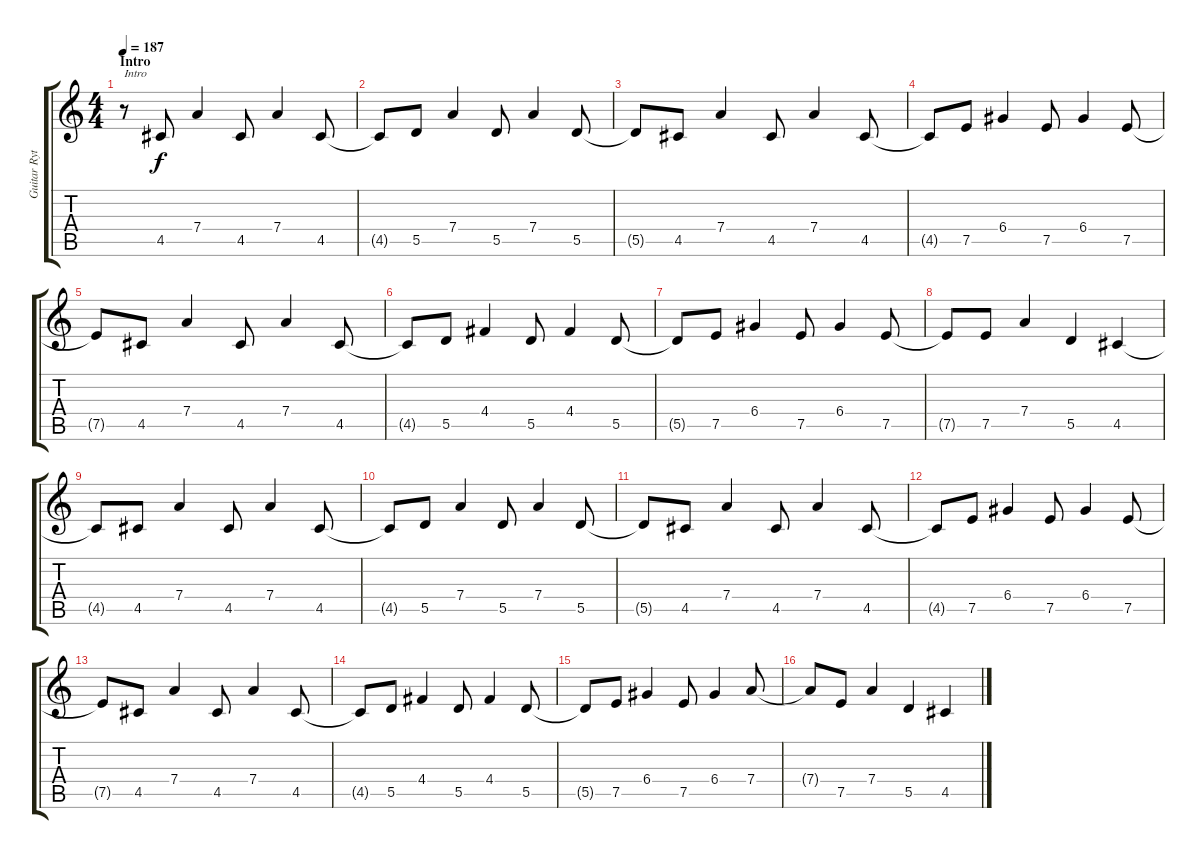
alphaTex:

\track ("Guitar Rythm" "Guitar Ryt") {instrument electricguitarjazz}
\staff {score tabs}
\tuning (E4 B3 G3 D3 A2 E2) {hide}
\ts (4 4)
\section ("" "Intro")
\tempo 187
\clef g2
\ks c
r.8{txt "Intro" dy f instrument electricguitarjazz} 4.5.8 7.4.4 4.5.8 7.4.4 4.5.8 |
4.5{t}.8 5.5.8 7.4.4 5.5.8 7.4.4 5.5.8 |
5.5{t}.8 4.5.8 7.4.4 4.5.8 7.4.4 4.5.8 |
4.5{t}.8 7.5.8 6.4.4 7.5.8 6.4.4 7.5.8 |
7.5{t}.8 4.5.8 7.4.4 4.5.8 7.4.4 4.5.8 |
4.5{t}.8 5.5.8 4.4.4 5.5.8 4.4.4 5.5.8 |
5.5{t}.8 7.5.8 6.4.4 7.5.8 6.4.4 7.5.8 |
7.5{t}.8 7.5.8 7.4.4 5.5.4 4.5.4 |
4.5{t}.8 4.5.8 7.4.4 4.5.8 7.4.4 4.5.8 |
4.5{t}.8 5.5.8 7.4.4 5.5.8 7.4.4 5.5.8 |
5.5{t}.8 4.5.8 7.4.4 4.5.8 7.4.4 4.5.8 |
4.5{t}.8 7.5.8 6.4.4 7.5.8 6.4.4 7.5.8 |
7.5{t}.8 4.5.8 7.4.4 4.5.8 7.4.4 4.5.8 |
4.5{t}.8 5.5.8 4.4.4 5.5.8 4.4.4 5.5.8 |
5.5{t}.8 7.5.8 6.4.4 7.5.8 6.4.4 7.4.8 |
7.4{t}.8 7.5.8 7.4.4 5.5.4 4.5.4
